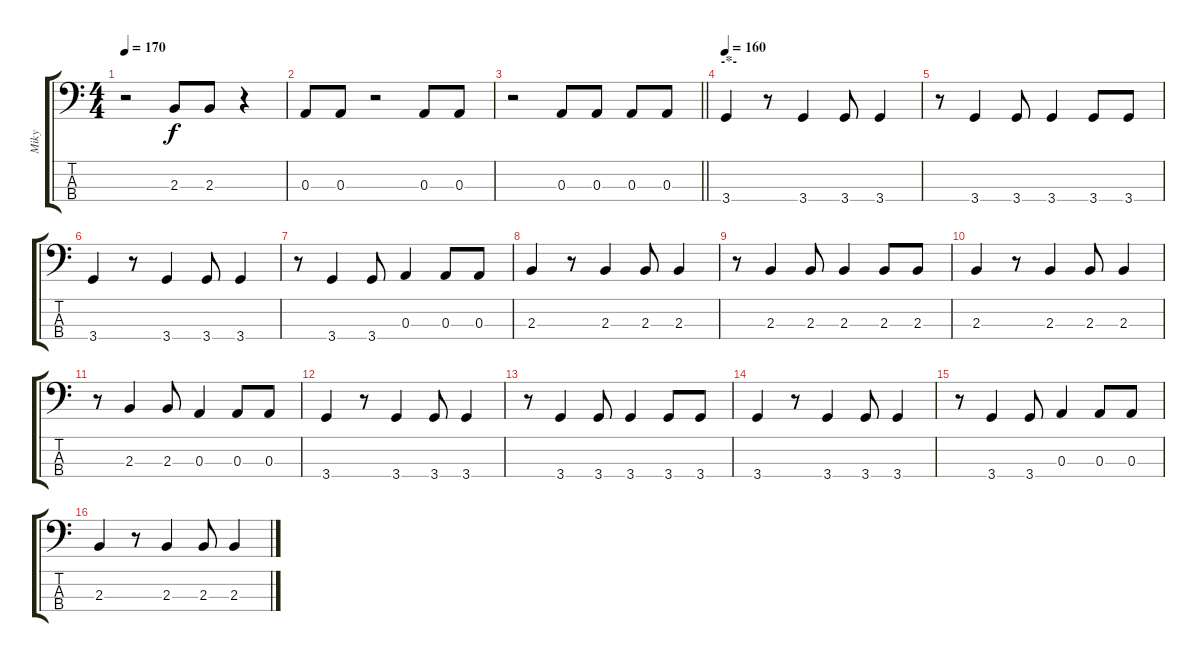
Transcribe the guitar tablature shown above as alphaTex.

\track ("Miky" "Miky") {instrument electricbassfinger}
\staff {score tabs}
\tuning (G2 D2 A1 E1) {hide}
\ts (4 4)
\tempo 170
\clef f4
\ks c
r.2{dy f} 2.3.8 2.3.8 r.4 |
0.3.8 0.3.8 r.2 0.3.8 0.3.8 |
\barLineRight lightlight
r.2 0.3.8 0.3.8 0.3.8 0.3.8 |
\section ("" "-*-")
\tempo 160
3.4.4 r.8 3.4.4 3.4.8 3.4.4 |
r.8 3.4.4 3.4.8 3.4.4 3.4.8 3.4.8 |
3.4.4 r.8 3.4.4 3.4.8 3.4.4 |
r.8 3.4.4 3.4.8 0.3.4 0.3.8 0.3.8 |
2.3.4 r.8 2.3.4 2.3.8 2.3.4 |
r.8 2.3.4 2.3.8 2.3.4 2.3.8 2.3.8 |
2.3.4 r.8 2.3.4 2.3.8 2.3.4 |
r.8 2.3.4 2.3.8 0.3.4 0.3.8 0.3.8 |
3.4.4 r.8 3.4.4 3.4.8 3.4.4 |
r.8 3.4.4 3.4.8 3.4.4 3.4.8 3.4.8 |
3.4.4 r.8 3.4.4 3.4.8 3.4.4 |
r.8 3.4.4 3.4.8 0.3.4 0.3.8 0.3.8 |
2.3.4 r.8 2.3.4 2.3.8 2.3.4
